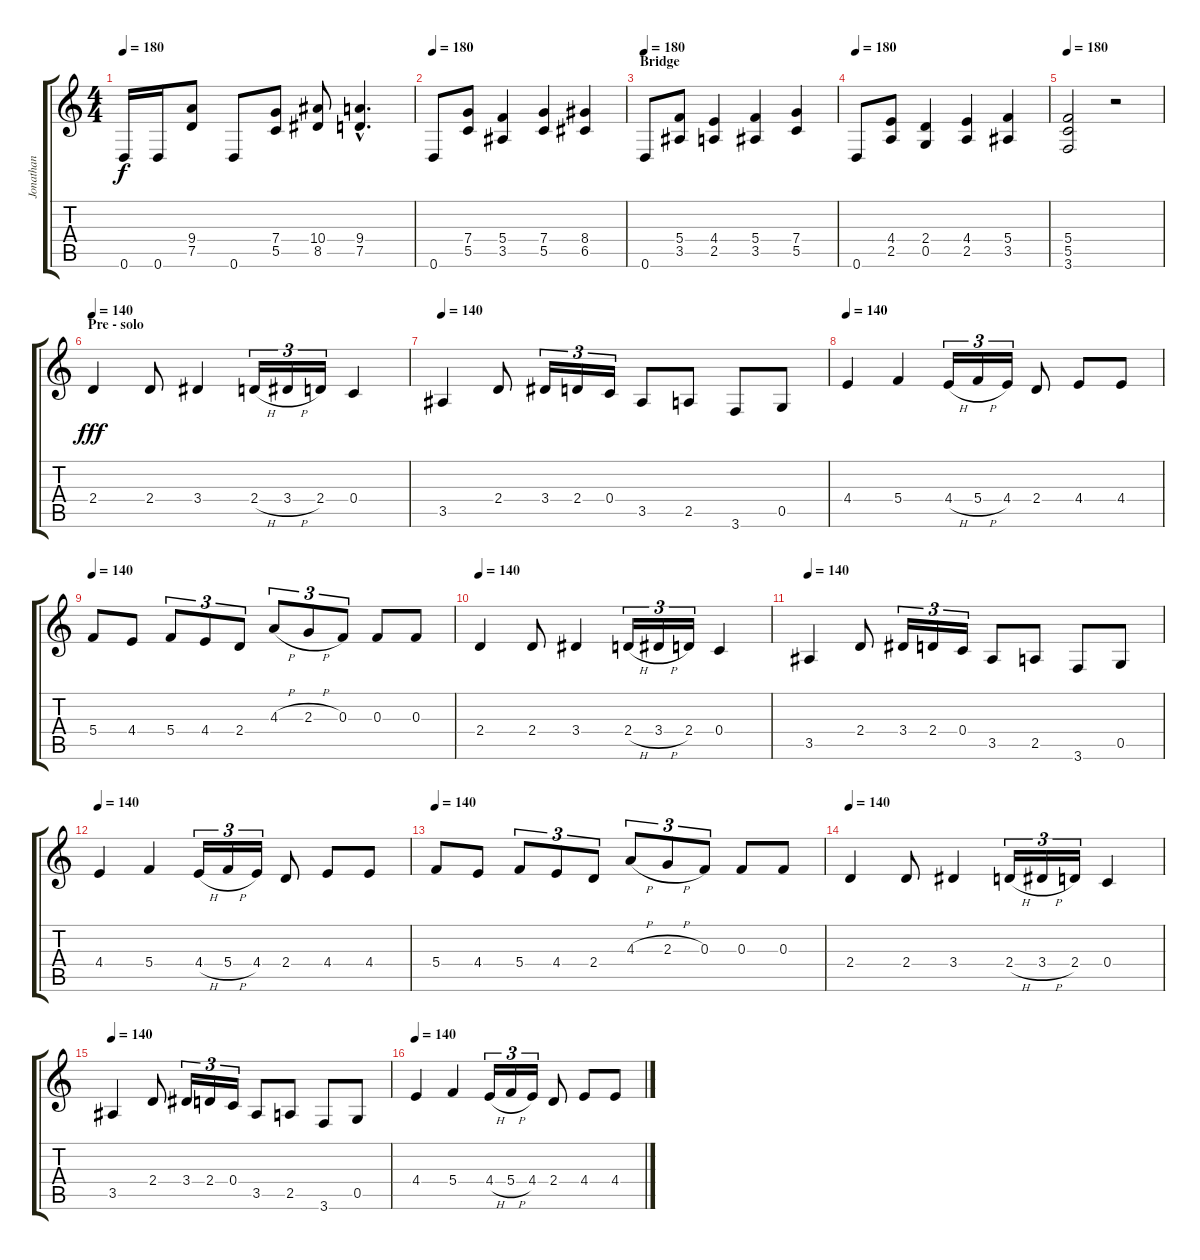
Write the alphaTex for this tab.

\track ("Jonathan" "Jonathan") {instrument distortionguitar}
\staff {score tabs}
\tuning (D4 A3 F3 C3 G2 D2) {hide}
\ts (4 4)
\tempo 180
\clef g2
\ks c
0.6.16{dy f} 0.6.16 (9.4 7.5).8 0.6.8 (7.4 5.5).8 (10.4 8.5).8 (9.4{hac} 7.5{hac}).4{d} |
\tempo 180
0.6.8 (7.4 5.5).8 (5.4 3.5).4 (7.4 5.5).4 (8.4 6.5).4 |
\section ("" "Bridge")
\tempo 180
0.6.8 (5.4 3.5).8 (4.4 2.5).4 (5.4 3.5).4 (7.4 5.5).4 |
\tempo 180
0.6.8 (4.4 2.5).8 (2.4 0.5).4 (4.4 2.5).4 (5.4 3.5).4 |
\tempo 180
(5.4 5.5 3.6).2 r.2 |
\section ("" "Pre - solo")
\tempo 140
2.4.4{dy fff} 2.4.8 3.4.4 2.4{h}.16{tu (3 2)} 3.4{h}.16{tu (3 2)} 2.4.16{tu (3 2)} 0.4.4 |
\tempo 140
3.5.4 2.4.8 3.4.16{tu (3 2)} 2.4.16{tu (3 2)} 0.4.16{tu (3 2)} 3.5.8 2.5.8 3.6.8 0.5.8 |
\tempo 140
4.4.4 5.4.4 4.4{h}.16{tu (3 2)} 5.4{h}.16{tu (3 2)} 4.4.16{tu (3 2)} 2.4.8 4.4.8 4.4.8 |
\tempo 140
5.4.8 4.4.8 5.4.8{tu (3 2)} 4.4.8{tu (3 2)} 2.4.8{tu (3 2)} 4.3{h}.8{tu (3 2)} 2.3{h}.8{tu (3 2)} 0.3.8{tu (3 2)} 0.3.8 0.3.8 |
\tempo 140
2.4.4 2.4.8 3.4.4 2.4{h}.16{tu (3 2)} 3.4{h}.16{tu (3 2)} 2.4.16{tu (3 2)} 0.4.4 |
\tempo 140
3.5.4 2.4.8 3.4.16{tu (3 2)} 2.4.16{tu (3 2)} 0.4.16{tu (3 2)} 3.5.8 2.5.8 3.6.8 0.5.8 |
\tempo 140
4.4.4 5.4.4 4.4{h}.16{tu (3 2)} 5.4{h}.16{tu (3 2)} 4.4.16{tu (3 2)} 2.4.8 4.4.8 4.4.8 |
\tempo 140
5.4.8 4.4.8 5.4.8{tu (3 2)} 4.4.8{tu (3 2)} 2.4.8{tu (3 2)} 4.3{h}.8{tu (3 2)} 2.3{h}.8{tu (3 2)} 0.3.8{tu (3 2)} 0.3.8 0.3.8 |
\tempo 140
2.4.4 2.4.8 3.4.4 2.4{h}.16{tu (3 2)} 3.4{h}.16{tu (3 2)} 2.4.16{tu (3 2)} 0.4.4 |
\tempo 140
3.5.4 2.4.8 3.4.16{tu (3 2)} 2.4.16{tu (3 2)} 0.4.16{tu (3 2)} 3.5.8 2.5.8 3.6.8 0.5.8 |
\tempo 140
4.4.4 5.4.4 4.4{h}.16{tu (3 2)} 5.4{h}.16{tu (3 2)} 4.4.16{tu (3 2)} 2.4.8 4.4.8 4.4.8
